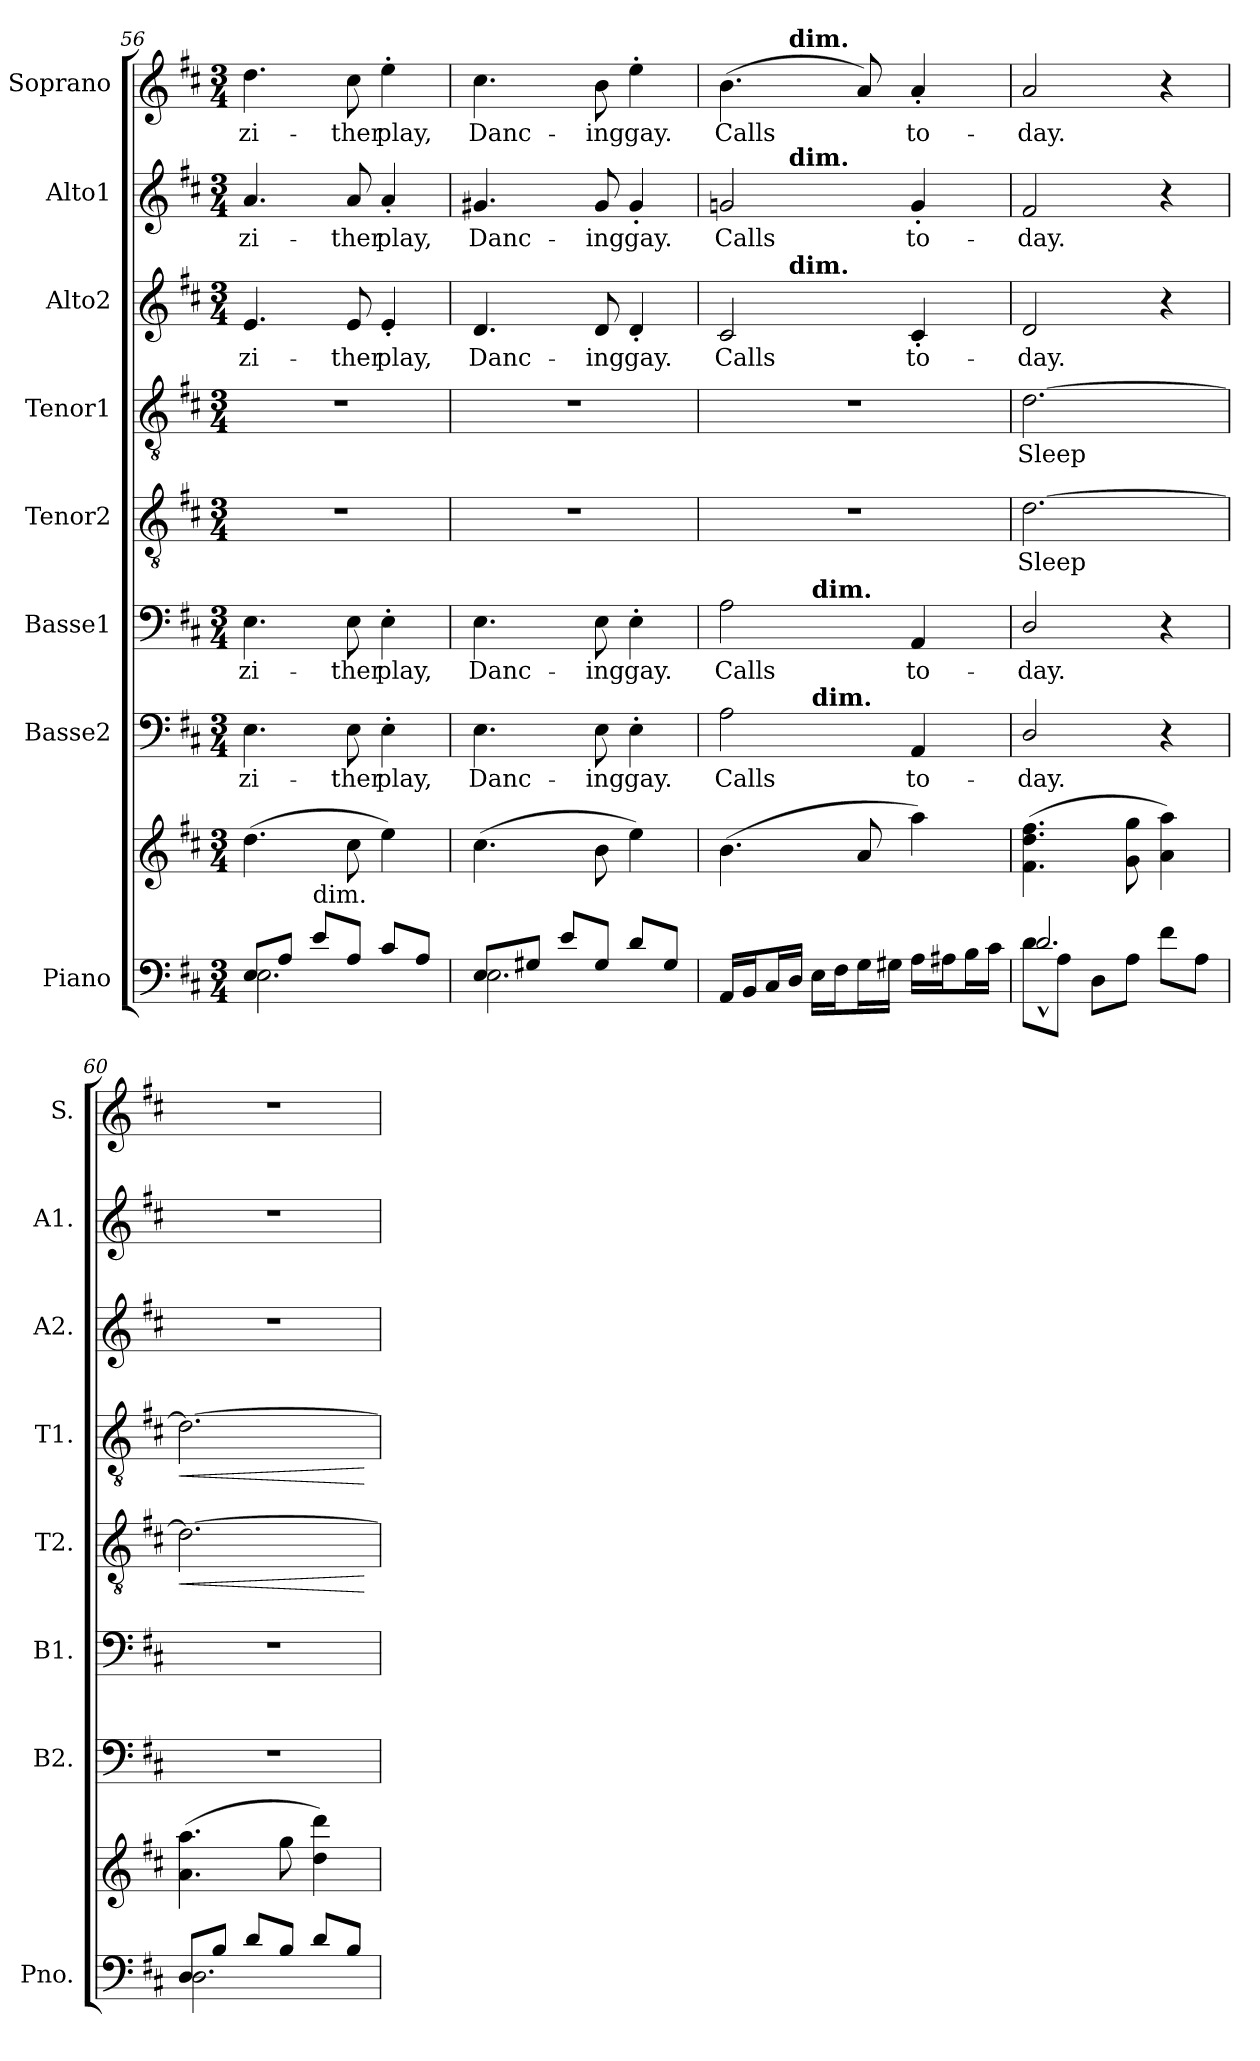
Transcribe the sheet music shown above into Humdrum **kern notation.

**kern	**kern	**kern	**text	**kern	**text	**kern	**text	**dynam	**kern	**text	**dynam	**kern	**text	**kern	**text	**kern	**text
*part8	*part8	*part7	*part7	*part6	*part6	*part5	*part5	*part5	*part4	*part4	*part4	*part3	*part3	*part2	*part2	*part1	*part1
*staff9	*staff8	*staff7	*staff7	*staff6	*staff6	*staff5	*staff5	*staff5	*staff4	*staff4	*staff4	*staff3	*staff3	*staff2	*staff2	*staff1	*staff1
*I"Piano	*	*I"Basse2	*	*I"Basse1	*	*I"Tenor2	*	*	*I"Tenor1	*	*	*I"Alto2	*	*I"Alto1	*	*I"Soprano	*
*I'Pno.	*	*I'B2.	*	*I'B1.	*	*I'T2.	*	*	*I'T1.	*	*	*I'A2.	*	*I'A1.	*	*I'S.	*
*clefF4	*clefG2	*clefF4	*	*clefF4	*	*clefGv2	*	*	*clefGv2	*	*	*clefG2	*	*clefG2	*	*clefG2	*
*k[f#c#]	*k[f#c#]	*k[f#c#]	*	*k[f#c#]	*	*k[f#c#]	*	*	*k[f#c#]	*	*	*k[f#c#]	*	*k[f#c#]	*	*k[f#c#]	*
*D:	*D:	*D:	*	*D:	*	*D:	*	*	*D:	*	*	*D:	*	*D:	*	*D:	*
*M3/4	*M3/4	*M3/4	*	*M3/4	*	*M3/4	*	*	*M3/4	*	*	*M3/4	*	*M3/4	*	*M3/4	*
=56	=56	=56	=56	=56	=56	=56	=56	=56	=56	=56	=56	=56	=56	=56	=56	=56	=56
*^	*	*	*	*	*	*	*	*	*	*	*	*	*	*	*	*	*
!	!	!	!	!LO:LY:b	!	!LO:LY:b	!	!	!	!	!	!	!	!LO:LY:b	!	!LO:LY:b	!	!LO:LY:b
8E/L	2.E\	(>4.dd\	4.E\	zi-	4.E\	zi-	2.r	.	.	2.r	.	.	4.e/	zi-	4.a/	zi-	4.dd\	zi-
8A/J	.	.	.	.	.	.	.	.	.	.	.	.	.	.	.	.	.	.
!LO:TX:a:t=dim.	!	!	!	!	!	!	!	!	!	!	!	!	!	!	!	!	!	!
8e/L	.	.	.	.	.	.	.	.	.	.	.	.	.	.	.	.	.	.
!	!	!	!	!LO:LY:b	!	!LO:LY:b	!	!	!	!	!	!	!	!LO:LY:b	!	!LO:LY:b	!	!LO:LY:b
8A/J	.	8cc#\	8E\	-ther	8E\	-ther	.	.	.	.	.	.	8e/	-ther	8a/	-ther	8cc#\	-ther
!	!	!	!	!LO:LY:b	!	!LO:LY:b	!	!	!	!	!	!	!	!LO:LY:b	!	!LO:LY:b	!	!LO:LY:b
8c#/L	.	4ee\)	4E'>\	play,	4E'>\	play,	.	.	.	.	.	.	4e'</	play,	4a'</	play,	4ee'>\	play,
8A/J	.	.	.	.	.	.	.	.	.	.	.	.	.	.	.	.	.	.
=57	=57	=57	=57	=57	=57	=57	=57	=57	=57	=57	=57	=57	=57	=57	=57	=57	=57	=57
!	!	!	!	!LO:LY:b	!	!LO:LY:b	!	!	!	!	!	!	!	!LO:LY:b	!	!LO:LY:b	!	!LO:LY:b
8E/L	2.E\	(>4.cc#\	4.E\	Danc-	4.E\	Danc-	2.r	.	.	2.r	.	.	4.d/	Danc-	4.g#X/	Danc-	4.cc#\	Danc-
8G#X/J	.	.	.	.	.	.	.	.	.	.	.	.	.	.	.	.	.	.
8e/L	.	.	.	.	.	.	.	.	.	.	.	.	.	.	.	.	.	.
!	!	!	!	!LO:LY:b	!	!LO:LY:b	!	!	!	!	!	!	!	!LO:LY:b	!	!LO:LY:b	!	!LO:LY:b
8G#/J	.	8b\	8E\	-ing	8E\	-ing	.	.	.	.	.	.	8d/	-ing	8g#/	-ing	8b\	-ing
!	!	!	!	!LO:LY:b	!	!LO:LY:b	!	!	!	!	!	!	!	!LO:LY:b	!	!LO:LY:b	!	!LO:LY:b
8d/L	.	4ee\)	4E'>\	gay.	4E'>\	gay.	.	.	.	.	.	.	4d'</	gay.	4g#'</	gay.	4ee'>\	gay.
8G#/J	.	.	.	.	.	.	.	.	.	.	.	.	.	.	.	.	.	.
*v	*v	*	*	*	*	*	*	*	*	*	*	*	*	*	*	*	*	*
=58	=58	=58	=58	=58	=58	=58	=58	=58	=58	=58	=58	=58	=58	=58	=58	=58	=58
!	!	!	!LO:LY:b	!	!LO:LY:b	!	!	!	!	!	!	!	!LO:LY:b	!	!LO:LY:b	!	!LO:LY:b
*	*	*^	*	*^	*	*	*	*	*	*	*	*^	*	*^	*	*^	*
16AA/LL	(>4.b\	2A\	4ryy	Calls	2A\	4ryy	Calls	2.r	.	.	2.r	.	.	2c#/	8.ryy	Calls	2gn/	8.ryy	Calls	(<4.b\	8.ryy	Calls
16BB/J	.	.	.	.	.	.	.	.	.	.	.	.	.	.	.	.	.	.	.	.	.	.
16C#/L	.	.	.	.	.	.	.	.	.	.	.	.	.	.	.	.	.	.	.	.	.	.
!	!	!	!	!	!	!	!	!	!	!	!	!	!	!	!	!	!	!	!	!	!LO:TX:a:B:t=dim.	!
!	!	!	!	!	!	!	!	!	!	!	!	!	!	!	!	!	!	!LO:TX:a:B:t=dim.	!	!	!	!
!	!	!	!	!	!	!	!	!	!	!	!	!	!	!	!LO:TX:a:B:t=dim.	!	!	!	!	!	!	!
16D/JJ	.	.	.	.	.	.	.	.	.	.	.	.	.	.	2ryy	.	.	2ryy	.	.	2ryy	.
!	!	!	!	!	!	!LO:TX:a:B:t=dim.	!	!	!	!	!	!	!	!	!	!	!	!	!	!	!	!
!	!	!	!LO:TX:a:B:t=dim.	!	!	!	!	!	!	!	!	!	!	!	!	!	!	!	!	!	!	!
16E\LL	.	.	2ryy	.	.	2ryy	.	.	.	.	.	.	.	.	.	.	.	.	.	.	.	.
16F#\J	.	.	.	.	.	.	.	.	.	.	.	.	.	.	.	.	.	.	.	.	.	.
16G\L	8a/	.	.	.	.	.	.	.	.	.	.	.	.	.	.	.	.	.	.	8a/)	.	.
16G#X\JJ	.	.	.	.	.	.	.	.	.	.	.	.	.	.	.	.	.	.	.	.	.	.
!	!	!	!	!LO:LY:b	!	!	!LO:LY:b	!	!	!	!	!	!	!	!	!LO:LY:b	!	!	!LO:LY:b	!	!	!LO:LY:b
16A\LL	4aa\)	4AA/	.	to-	4AA/	.	to-	.	.	.	.	.	.	4c#'/	.	to-	4g'/	.	to-	4a'/	.	to-
16A#X\J	.	.	.	.	.	.	.	.	.	.	.	.	.	.	.	.	.	.	.	.	.	.
16B\L	.	.	.	.	.	.	.	.	.	.	.	.	.	.	.	.	.	.	.	.	.	.
16c#\JJ	.	.	.	.	.	.	.	.	.	.	.	.	.	.	16ryy	.	.	16ryy	.	.	16ryy	.
=59	=59	=59	=59	=59	=59	=59	=59	=59	=59	=59	=59	=59	=59	=59	=59	=59	=59	=59	=59	=59	=59	=59
*^	*	*	*	*	*	*	*	*	*	*	*	*	*	*	*	*	*	*	*	*	*	*
!	!	!	!	!	!LO:LY:b	!	!	!LO:LY:b	!	!LO:LY:b	!	!	!LO:LY:b	!	!	!	!LO:LY:b	!	!	!LO:LY:b	!	!	!LO:LY:b
*	*	*	*v	*v	*	*	*	*	*	*	*	*	*	*	*v	*v	*	*v	*v	*	*v	*v	*
*	*	*	*	*	*v	*v	*	*	*	*	*	*	*	*	*	*	*	*	*
8d\L	2.d^^/	(>4.f#\ 4.dd\ 4.ff#\	2D/	-day.	2D/	-day.	[>2.d\	Sleep	.	[>2.d\	Sleep	.	2d/	-day.	2f#/	-day.	2a/	-day.
8A\J	.	.	.	.	.	.	.	.	.	.	.	.	.	.	.	.	.	.
8D\L	.	.	.	.	.	.	.	.	.	.	.	.	.	.	.	.	.	.
8A\J	.	8g\ 8gg\	.	.	.	.	.	.	.	.	.	.	.	.	.	.	.	.
8f#\L	.	4a\ 4aa\)	4r	.	4r	.	.	.	.	.	.	.	4r	.	4r	.	4r	.
8A\J	.	.	.	.	.	.	.	.	.	.	.	.	.	.	.	.	.	.
=60	=60	=60	=60	=60	=60	=60	=60	=60	=60	=60	=60	=60	=60	=60	=60	=60	=60	=60
!	!	!	!	!	!	!	!	!	!LO:HP:b	!	!	!LO:HP:b	!	!	!	!	!	!
8D/L	2.D\	(>4.a\ 4.aa\	2.r	.	2.r	.	2.d\_	.	<	2.d\_	.	<	2.r	.	2.r	.	2.r	.
8B/J	.	.	.	.	.	.	.	.	.	.	.	.	.	.	.	.	.	.
8d/L	.	.	.	.	.	.	.	.	.	.	.	.	.	.	.	.	.	.
8B/J	.	8gg\	.	.	.	.	.	.	.	.	.	.	.	.	.	.	.	.
8d/L	.	4dd\ 4ddd\)	.	.	.	.	.	.	.	.	.	.	.	.	.	.	.	.
8B/J	.	.	.	.	.	.	.	.	.	.	.	.	.	.	.	.	.	.
*v	*v	*	*	*	*	*	*	*	*	*	*	*	*	*	*	*	*	*
.	.	.	.	.	.	.	.	[	.	.	[	.	.	.	.	.	.
=	=	=	=	=	=	=	=	=	=	=	=	=	=	=	=	=	=
*-	*-	*-	*-	*-	*-	*-	*-	*-	*-	*-	*-	*-	*-	*-	*-	*-	*-
